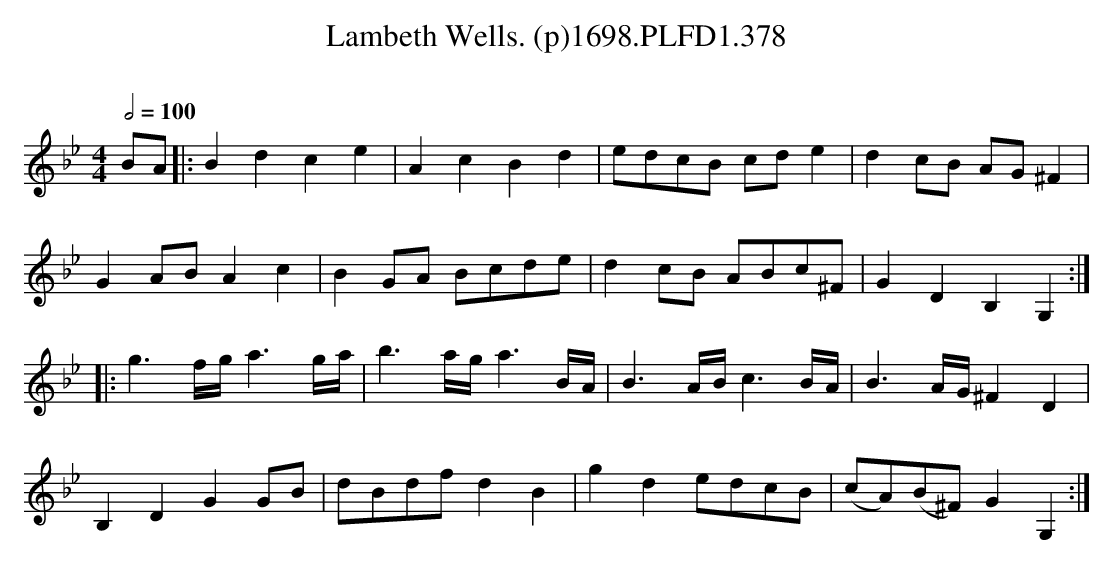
X:1
T:Lambeth Wells. (p)1698.PLFD1.378
M:4/4
L:1/8
Q:1/2=100
O:
K:Gm
BA|:B2d2c2e2|A2c2B2d2|edcB cde2|d2cB AG^F2|
G2ABA2c2|B2GA Bcde|d2cB ABc^F|G2D2B,2G,2:|
|:g3f/g/a3g/a/|b3a/g/a3B/A/|B3A/B/c3B/A/|B3A/G/^F2D2|
B,2D2G2GB|dBdfd2B2|g2d2edcB|(cA)(B^F)G2G,2:|
